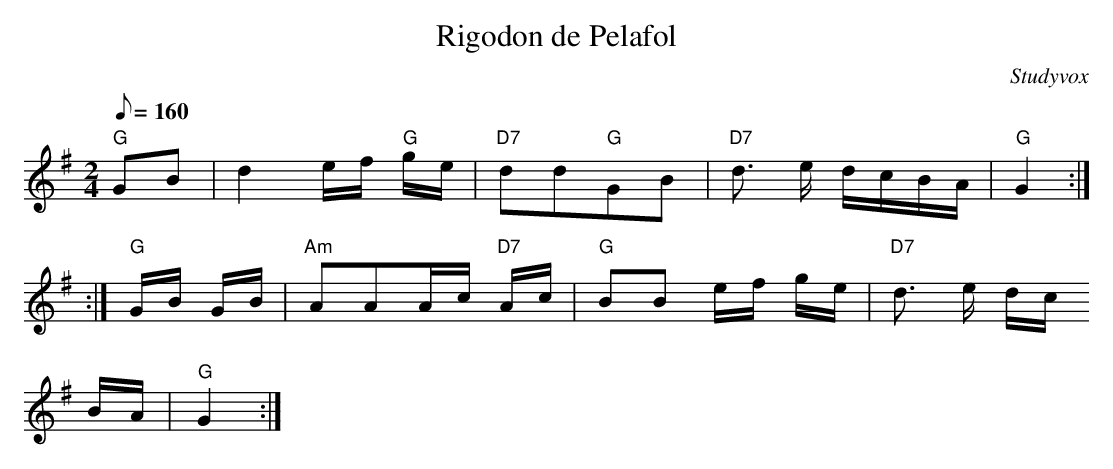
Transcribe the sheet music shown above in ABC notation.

X:1
T:Rigodon de Pelafol
O:Studyvox
M:2/4
L:1/8
Q:1/8=160
K:G
"G"GB|d2e/2f/2 "G"g/2e/2|"D7"dd"G"GB|"D7"d3/2 e/2 d/2c/2B/2A/2|"G"G2:|
:|"G"G/2B/2 G/2B/2|"Am"AAA/2c/2 "D7"A/2c/2|"G"BB e/2f/2 g/2e/2|"D7"d3/2 e/2 d/2c/2
B/2A/2|"G"G2:|
